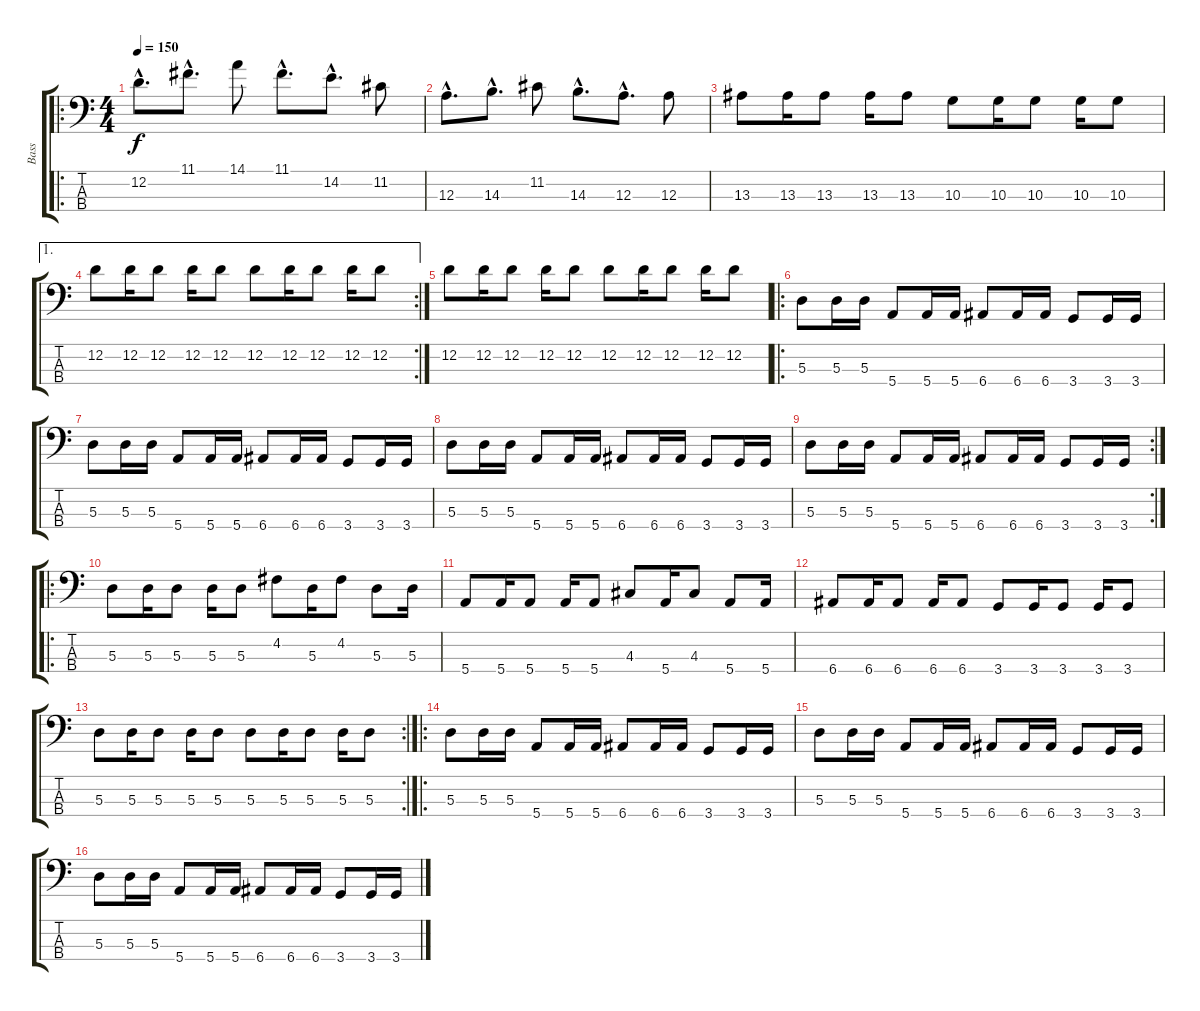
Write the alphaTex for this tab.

\track ("Bass" "Bass") {instrument electricbasspick}
\staff {score tabs}
\tuning (G2 D2 A1 E1) {hide}
\ro
\ts (4 4)
\tempo 150
\clef f4
\ks c
12.2{hac}.8{d dy f instrument electricbasspick} 11.1{hac}.8{d} 14.1.8 11.1{hac}.8{d} 14.2{hac}.8{d} 11.2.8 |
12.3{hac}.8{d} 14.3{hac}.8{d} 11.2.8 14.3{hac}.8{d} 12.3{hac}.8{d} 12.3.8 |
13.3.8 13.3.16 13.3.8 13.3.16 13.3.8 10.3.8 10.3.16 10.3.8 10.3.16 10.3.8 |
\ae 1
\rc 2
12.2.8 12.2.16 12.2.8 12.2.16 12.2.8 12.2.8 12.2.16 12.2.8 12.2.16 12.2.8 |
12.2.8 12.2.16 12.2.8 12.2.16 12.2.8 12.2.8 12.2.16 12.2.8 12.2.16 12.2.8 |
\ro
5.3.8 5.3.16 5.3.16 5.4.8 5.4.16 5.4.16 6.4.8 6.4.16 6.4.16 3.4.8 3.4.16 3.4.16 |
5.3.8 5.3.16 5.3.16 5.4.8 5.4.16 5.4.16 6.4.8 6.4.16 6.4.16 3.4.8 3.4.16 3.4.16 |
5.3.8 5.3.16 5.3.16 5.4.8 5.4.16 5.4.16 6.4.8 6.4.16 6.4.16 3.4.8 3.4.16 3.4.16 |
\rc 2
5.3.8 5.3.16 5.3.16 5.4.8 5.4.16 5.4.16 6.4.8 6.4.16 6.4.16 3.4.8 3.4.16 3.4.16 |
\ro
5.3.8 5.3.16 5.3.8 5.3.16 5.3.8 4.2.8 5.3.16 4.2.8 5.3.8 5.3.16 |
5.4.8 5.4.16 5.4.8 5.4.16 5.4.8 4.3.8 5.4.16 4.3.8 5.4.8 5.4.16 |
6.4.8 6.4.16 6.4.8 6.4.16 6.4.8 3.4.8 3.4.16 3.4.8 3.4.16 3.4.8 |
\rc 2
5.3.8 5.3.16 5.3.8 5.3.16 5.3.8 5.3.8 5.3.16 5.3.8 5.3.16 5.3.8 |
\ro
5.3.8 5.3.16 5.3.16 5.4.8 5.4.16 5.4.16 6.4.8 6.4.16 6.4.16 3.4.8 3.4.16 3.4.16 |
5.3.8 5.3.16 5.3.16 5.4.8 5.4.16 5.4.16 6.4.8 6.4.16 6.4.16 3.4.8 3.4.16 3.4.16 |
5.3.8 5.3.16 5.3.16 5.4.8 5.4.16 5.4.16 6.4.8 6.4.16 6.4.16 3.4.8 3.4.16 3.4.16
